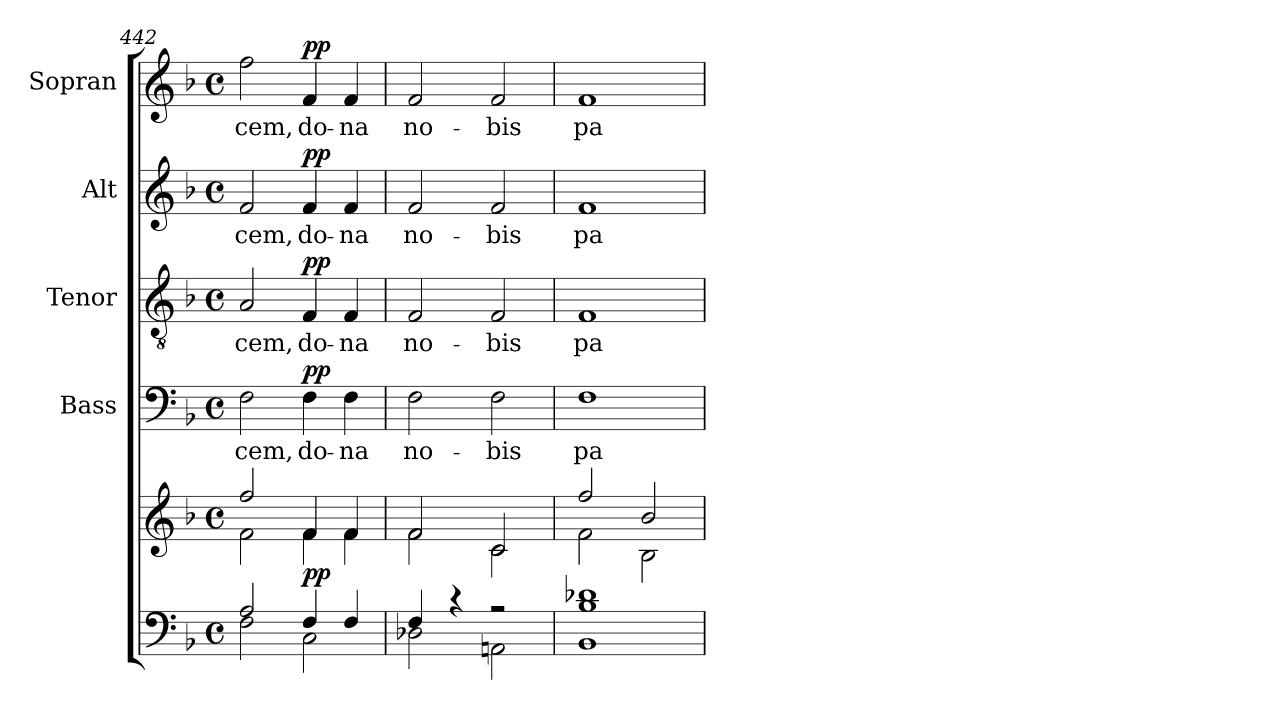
**kern	**kern	**dynam	**kern	**text	**dynam	**kern	**text	**dynam	**kern	**text	**dynam	**kern	**text	**dynam
*part5	*part5	*part5	*part4	*part4	*part4	*part3	*part3	*part3	*part2	*part2	*part2	*part1	*part1	*part1
*staff6	*staff5	*staff5/6	*staff4	*staff4	*staff4	*staff3	*staff3	*staff3	*staff2	*staff2	*staff2	*staff1	*staff1	*staff1
*	*	*	*I"Bass	*	*	*I"Tenor	*	*	*I"Alt	*	*	*I"Sopran	*	*
*	*	*	*I'B.	*	*	*I'T.	*	*	*I'A.	*	*	*I'S.	*	*
*clefF4	*clefG2	*	*clefF4	*	*	*clefGv2	*	*	*clefG2	*	*	*clefG2	*	*
*k[b-]	*k[b-]	*	*k[b-]	*	*	*k[b-]	*	*	*k[b-]	*	*	*k[b-]	*	*
*F:	*F:	*	*F:	*	*	*F:	*	*	*F:	*	*	*F:	*	*
*M4/4	*M4/4	*	*M4/4	*	*	*M4/4	*	*	*M4/4	*	*	*M4/4	*	*
*met(c)	*met(c)	*	*met(c)	*	*	*met(c)	*	*	*met(c)	*	*	*met(c)	*	*
=442	=442	=442	=442	=442	=442	=442	=442	=442	=442	=442	=442	=442	=442	=442
*^	*^	*	*	*	*	*	*	*	*	*	*	*	*	*
!	!	!	!	!	!	!LO:LY:b	!	!	!LO:LY:b	!	!	!LO:LY:b	!	!	!LO:LY:b	!
2A/	2F\	2ff/	2f\	.	2F\	-cem,	.	2A/	-cem,	.	2f/	-cem,	.	2ff\	-cem,	.
!	!	!	!	!LO:DY:b	!	!LO:LY:b	!LO:DY:a	!	!LO:LY:b	!LO:DY:a	!	!LO:LY:b	!LO:DY:a	!	!LO:LY:b	!LO:DY:a
4F/	2C\	4f/	4f\	pp	4F\	do-	pp	4F/	do-	pp	4f/	do-	pp	4f/	do-	pp
!	!	!	!	!	!	!LO:LY:b	!	!	!LO:LY:b	!	!	!LO:LY:b	!	!	!LO:LY:b	!
4F/	.	4f/	4f\	.	4F\	-na	.	4F/	-na	.	4f/	-na	.	4f/	-na	.
=443	=443	=443	=443	=443	=443	=443	=443	=443	=443	=443	=443	=443	=443	=443	=443	=443
!	!	!	!	!	!	!LO:LY:b	!	!	!LO:LY:b	!	!	!LO:LY:b	!	!	!LO:LY:b	!
4F/	2D-X\	2f/	2f\	.	2F\	no-	.	2F/	no-	.	2f/	no-	.	2f/	no-	.
4r	.	.	.	.	.	.	.	.	.	.	.	.	.	.	.	.
!	!	!	!	!	!	!LO:LY:b	!	!	!LO:LY:b	!	!	!LO:LY:b	!	!	!LO:LY:b	!
2r	2AAn\	2c/	2c\	.	2F\	-bis	.	2F/	-bis	.	2f/	-bis	.	2f/	-bis	.
=444	=444	=444	=444	=444	=444	=444	=444	=444	=444	=444	=444	=444	=444	=444	=444	=444
!	!	!	!	!	!	!LO:LY:b	!	!	!LO:LY:b	!	!	!LO:LY:b	!	!	!LO:LY:b	!
1B- 1d-X	1BB-	2ff/	2f\	.	1F	pa-	.	1F	pa-	.	1f	pa-	.	1f	pa-	.
.	.	2b-/	2B-\	.	.	.	.	.	.	.	.	.	.	.	.	.
*v	*v	*	*	*	*	*	*	*	*	*	*	*	*	*	*	*
*	*v	*v	*	*	*	*	*	*	*	*	*	*	*	*	*
=	=	=	=	=	=	=	=	=	=	=	=	=	=	=
*-	*-	*-	*-	*-	*-	*-	*-	*-	*-	*-	*-	*-	*-	*-
